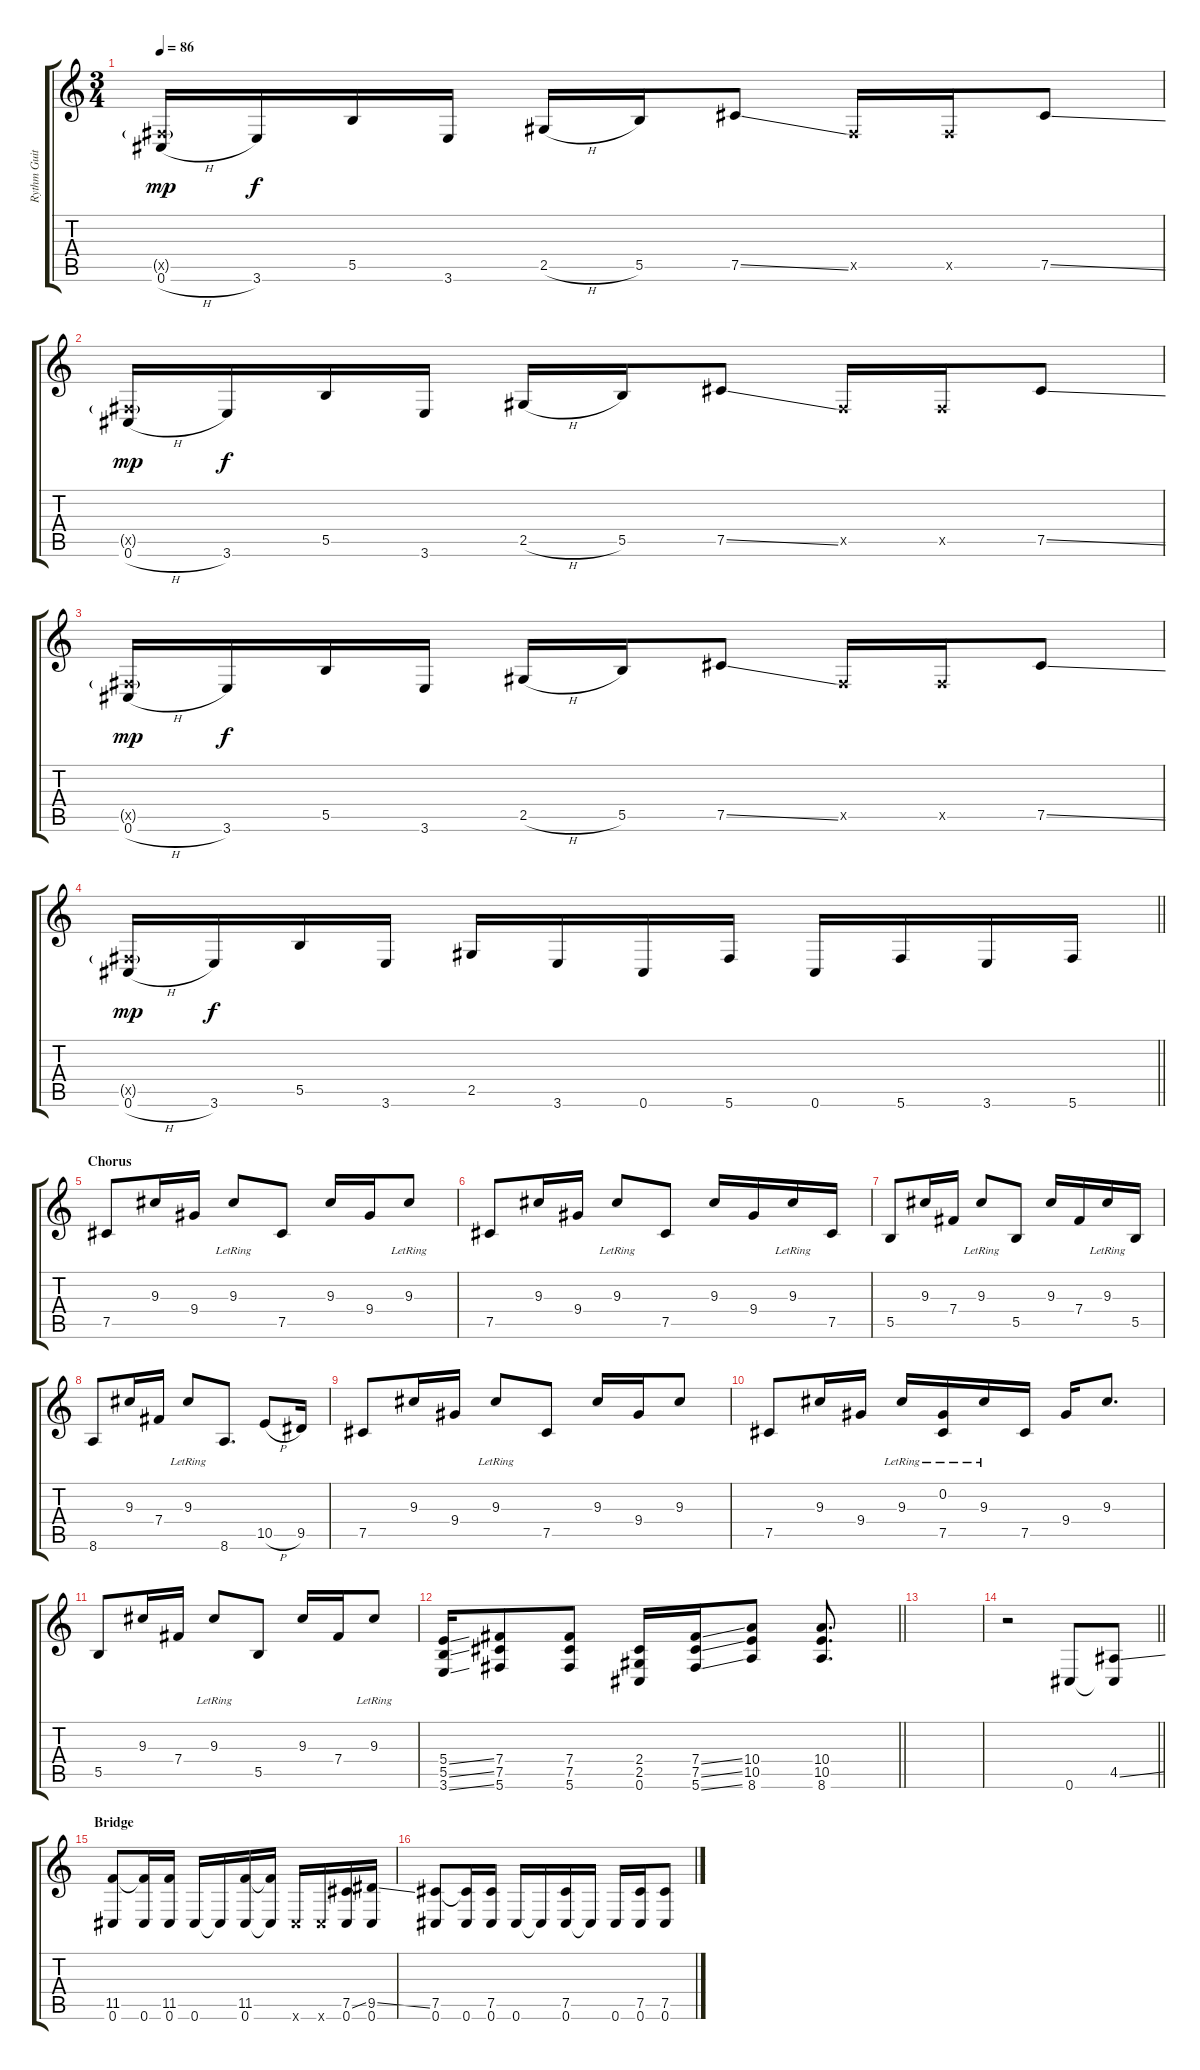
\track ("Rythm Guitar (L)" "Rythm Guit") {instrument overdrivenguitar}
\staff {score tabs}
\tuning (Db4 Ab3 E3 B2 Gb2 Db2) {hide}
\ts (3 4)
\tempo 86
\clef g2
\ks c
(0.5{g x} 0.6{h}).16{dy mp} 3.6.16{dy f} 5.5.16 3.6.16 2.5{h}.16 5.5.16 7.5{ss}.8 0.5{x}.16 0.5{x}.16 7.5{ss}.8 |
(0.5{g x} 0.6{h}).16{dy mp} 3.6.16{dy f} 5.5.16 3.6.16 2.5{h}.16 5.5.16 7.5{ss}.8 0.5{x}.16 0.5{x}.16 7.5{ss}.8 |
(0.5{g x} 0.6{h}).16{dy mp} 3.6.16{dy f} 5.5.16 3.6.16 2.5{h}.16 5.5.16 7.5{ss}.8 0.5{x}.16 0.5{x}.16 7.5{ss}.8 |
\barLineRight lightlight
(0.5{g x} 0.6{h}).16{dy mp} 3.6.16{dy f} 5.5.16 3.6.16 2.5.16 3.6.16 0.6.16 5.6.16 0.6.16 5.6.16 3.6.16 5.6.16 |
\section ("" "Chorus")
7.5.8 9.3.16 9.4.16 9.3{lr}.8 7.5.8 9.3.16 9.4.16 9.3{lr}.8 |
7.5.8 9.3.16 9.4.16 9.3{lr}.8 7.5.8 9.3.16 9.4.16 9.3{lr}.16 7.5.16 |
5.5.8 9.3.16 7.4.16 9.3{lr}.8 5.5.8 9.3.16 7.4.16 9.3{lr}.16 5.5.16 |
8.6.8 9.3.16 7.4.16 9.3{lr}.8 8.6.8{d} 10.5{h}.8 9.5.16 |
7.5.8 9.3.16 9.4.16 9.3{lr}.8 7.5.8 9.3.16 9.4.16 9.3.8 |
7.5.8 9.3.16 9.4.16 9.3{lr}.16 (0.2 7.5{lr}).16 9.3{lr}.16 7.5.16 9.4.16 9.3.8{d} |
5.5.8 9.3.16 7.4.16 9.3{lr}.8 5.5.8 9.3.16 7.4.16 9.3{lr}.8 |
\barLineRight lightlight
(5.4{ss} 5.5{ss} 3.6{ss}).16 (7.4 7.5 5.6).8 (7.4 7.5 5.6).8 (2.4 2.5 0.6).16 (7.4{ss} 7.5{ss} 5.6{ss}).16 (10.4 10.5 8.6).8 (10.4 10.5 8.6).8{d} |
|
\barLineRight lightlight
r.2 0.6.8 (4.5{ss} 0.6{t}).8 |
\section ("" "Bridge")
(11.5 0.6).8 (11.5{t} 0.6).16 (11.5 0.6).16 0.6.16 0.6{t}.16 (11.5 0.6).16 (11.5{t} 0.6{t}).16 0.6{x}.16 0.6{x}.16 (7.5{ss} 0.6).16 (9.5{ss} 0.6).16 |
(7.5 0.6).8 (7.5{t} 0.6).16 (7.5 0.6).16 0.6.16 0.6{t}.16 (7.5 0.6).16 0.6{t}.16 0.6.16 (7.5 0.6).16 (7.5{ss} 0.6).8
